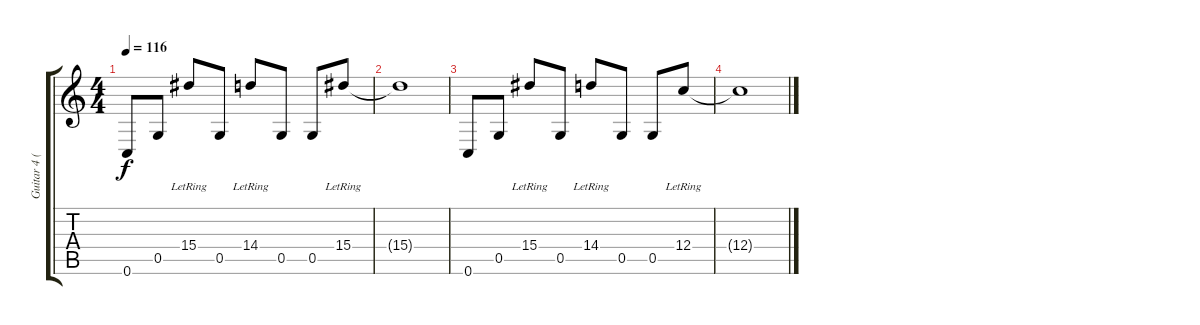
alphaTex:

\track ("Guitar 4 (Clean- Tuck)" "Guitar 4 (") {instrument electricguitarclean}
\staff {score tabs}
\tuning (D4 A3 F3 C3 G2 C2) {hide}
\ts (4 4)
\tempo 116
\clef g2
\ks c
0.6.8{dy f} 0.5.8 15.4{lr}.8 0.5.8 14.4{lr}.8 0.5.8 0.5.8 15.4{lr}.8 |
15.4{t}.1 |
0.6.8 0.5.8 15.4{lr}.8 0.5.8 14.4{lr}.8 0.5.8 0.5.8 12.4{lr}.8 |
12.4{t}.1
